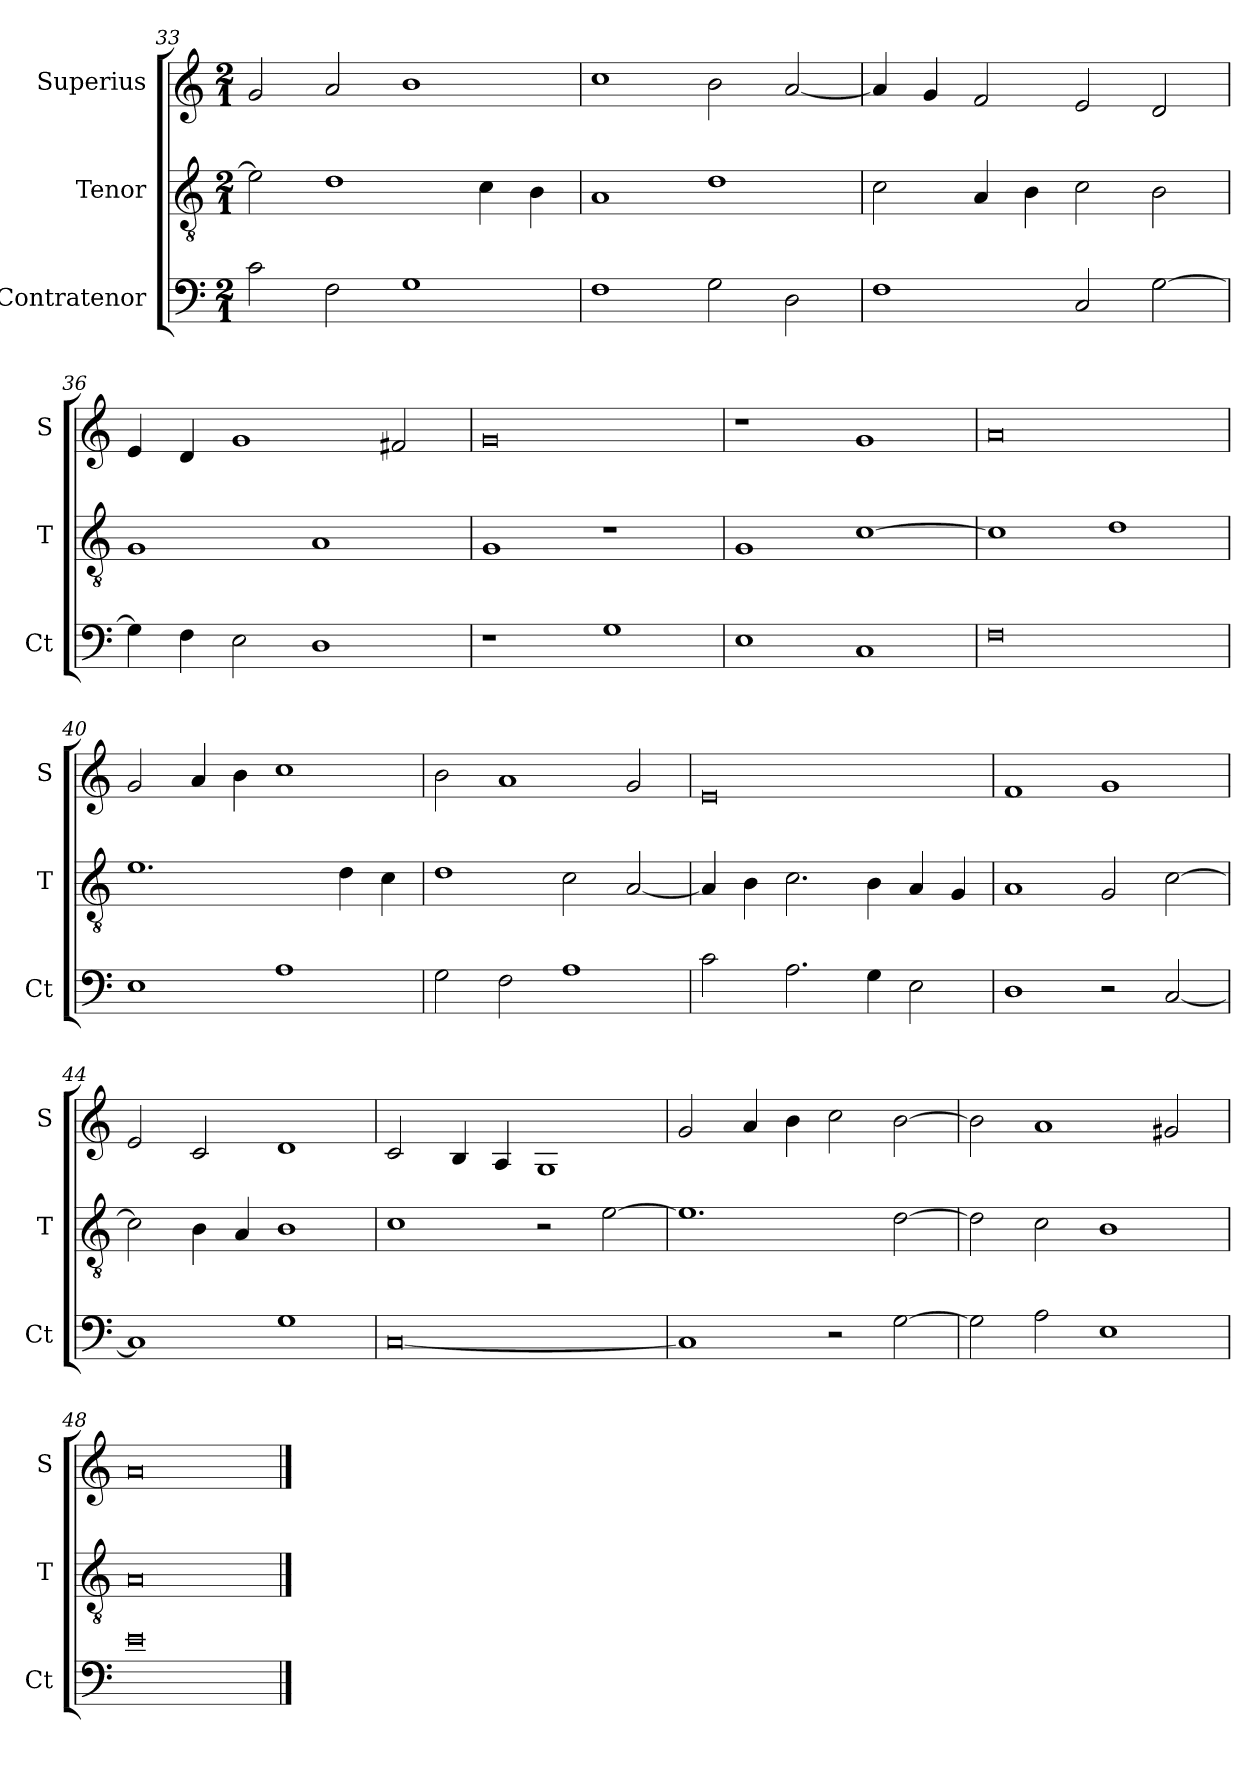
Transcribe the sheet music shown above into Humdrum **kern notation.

**kern	**kern	**kern
*part3	*part2	*part1
*staff3	*staff2	*staff1
*I"Contratenor	*I"Tenor	*I"Superius
*I'Ct	*I'T	*I'S
*clefF4	*clefGv2	*clefG2
*k[]	*k[]	*k[]
*M2/1	*M2/1	*M2/1
=33	=33	=33
2c\	2e\]	2g/
2F\	1d	2a/
1G	.	1b
.	4c\	.
.	4B\	.
=34	=34	=34
1F	1A	1cc
2G\	1d	2b\
2D\	.	[2a/
=35	=35	=35
1F	2c\	4a/]
.	.	4g/
.	4A/	2f/
.	4B\	.
2C/	2c\	2e/
[2G\	2B\	2d/
=36	=36	=36
4G\]	1G	4e/
4F\	.	4d/
2E\	.	1g
1D	1A	.
.	.	2f#X/
=37	=37	=37
1r	1G	0g
1G	1r	.
=38	=38	=38
1E	1G	1r
1C	[1c	1g
=39	=39	=39
0F	1c]	0a
.	1d	.
=40	=40	=40
1E	1.e	2g/
.	.	4a/
.	.	4b\
1A	.	1cc
.	4d\	.
.	4c\	.
=41	=41	=41
2G\	1d	2b\
2F\	.	1a
1A	2c\	.
.	[2A/	2g/
=42	=42	=42
2c\	4A/]	0e
.	4B\	.
2.A\	2.c\	.
4G\	4B\	.
2E\	4A/	.
.	4G/	.
=43	=43	=43
1D	1A	1f
2r	2G/	1g
[2C/	[2c\	.
=44	=44	=44
1C]	2c\]	2e/
.	4B\	2c/
.	4A/	.
1G	1B	1d
=45	=45	=45
[0C	1c	2c/
.	.	4B/
.	.	4A/
.	2r	1G
.	[2e\	.
=46	=46	=46
1C]	1.e]	2g/
.	.	4a/
.	.	4b\
2r	.	2cc\
[2G\	[2d\	[2b\
=47	=47	=47
2G\]	2d\]	2b\]
2A\	2c\	1a
1E	1B	.
.	.	2g#X/
=48	=48	=48
0e	0A	0a
==	==	==
*-	*-	*-
